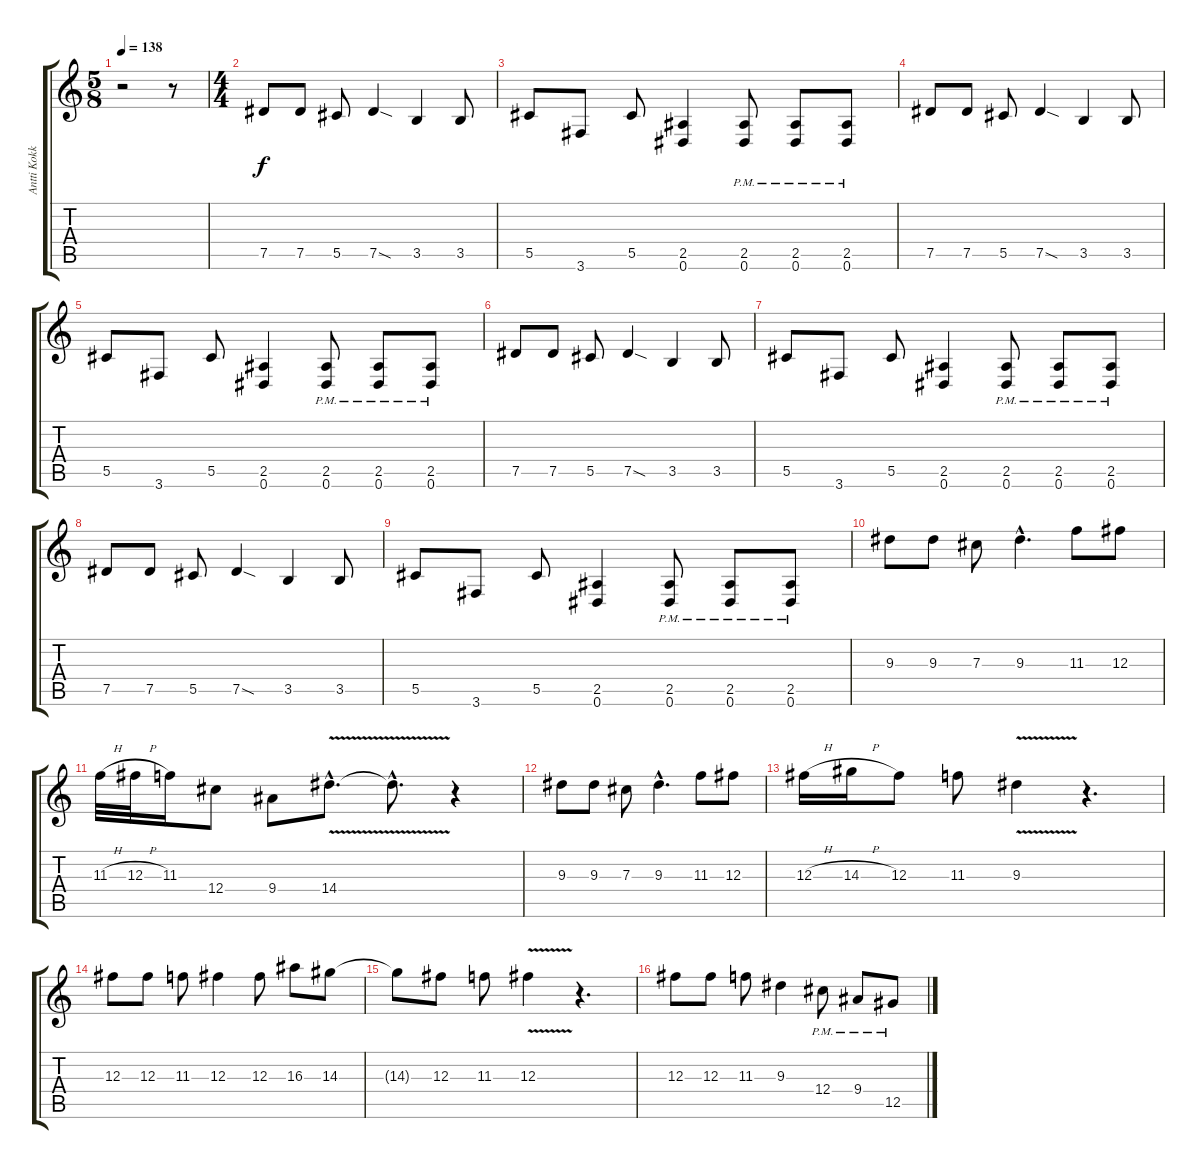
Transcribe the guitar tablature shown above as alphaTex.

\track ("Antti Kokko" "Antti Kokk") {instrument distortionguitar}
\staff {score tabs}
\tuning (Eb4 Bb3 Gb3 Db3 Ab2 Eb2) {hide}
\ts (5 8)
\tempo 138
\clef g2
\ks c
r.2{dy f instrument distortionguitar} r.8 |
\ts (4 4)
7.5.8 7.5.8 5.5.8 7.5{sod}.4 3.5.4 3.5.8 |
5.5.8 3.6.8 5.5.8 (2.5 0.6).4 (2.5{pm} 0.6{pm}).8 (2.5{pm} 0.6{pm}).8 (2.5{pm} 0.6{pm}).8 |
7.5.8 7.5.8 5.5.8 7.5{sod}.4 3.5.4 3.5.8 |
5.5.8 3.6.8 5.5.8 (2.5 0.6).4 (2.5{pm} 0.6{pm}).8 (2.5{pm} 0.6{pm}).8 (2.5{pm} 0.6{pm}).8 |
7.5.8 7.5.8 5.5.8 7.5{sod}.4 3.5.4 3.5.8 |
5.5.8 3.6.8 5.5.8 (2.5 0.6).4 (2.5{pm} 0.6{pm}).8 (2.5{pm} 0.6{pm}).8 (2.5{pm} 0.6{pm}).8 |
7.5.8 7.5.8 5.5.8 7.5{sod}.4 3.5.4 3.5.8 |
5.5.8 3.6.8 5.5.8 (2.5 0.6).4 (2.5{pm} 0.6{pm}).8 (2.5{pm} 0.6{pm}).8 (2.5{pm} 0.6{pm}).8 |
9.3.8 9.3.8 7.3.8 9.3{hac}.4{d} 11.3.8 12.3.8 |
11.3{h}.32 12.3{h}.32 11.3.16 12.4.8 9.4.8 14.4{v hac}.8{d} 14.4{hac t}.8{d} r.4 |
9.3.8 9.3.8 7.3.8 9.3{hac}.4{d} 11.3.8 12.3.8 |
12.3{h}.16 14.3{h}.16 12.3.8 11.3.8 9.3{v}.4 r.4{d} |
12.3.8 12.3.8 11.3.8 12.3.4 12.3.8 16.3.8 14.3.8 |
14.3{t}.8 12.3.8 11.3.8 12.3{v}.4 r.4{d} |
12.3.8 12.3.8 11.3.8 9.3.4 12.4{pm}.8 9.4{pm}.8 12.5{pm}.8
